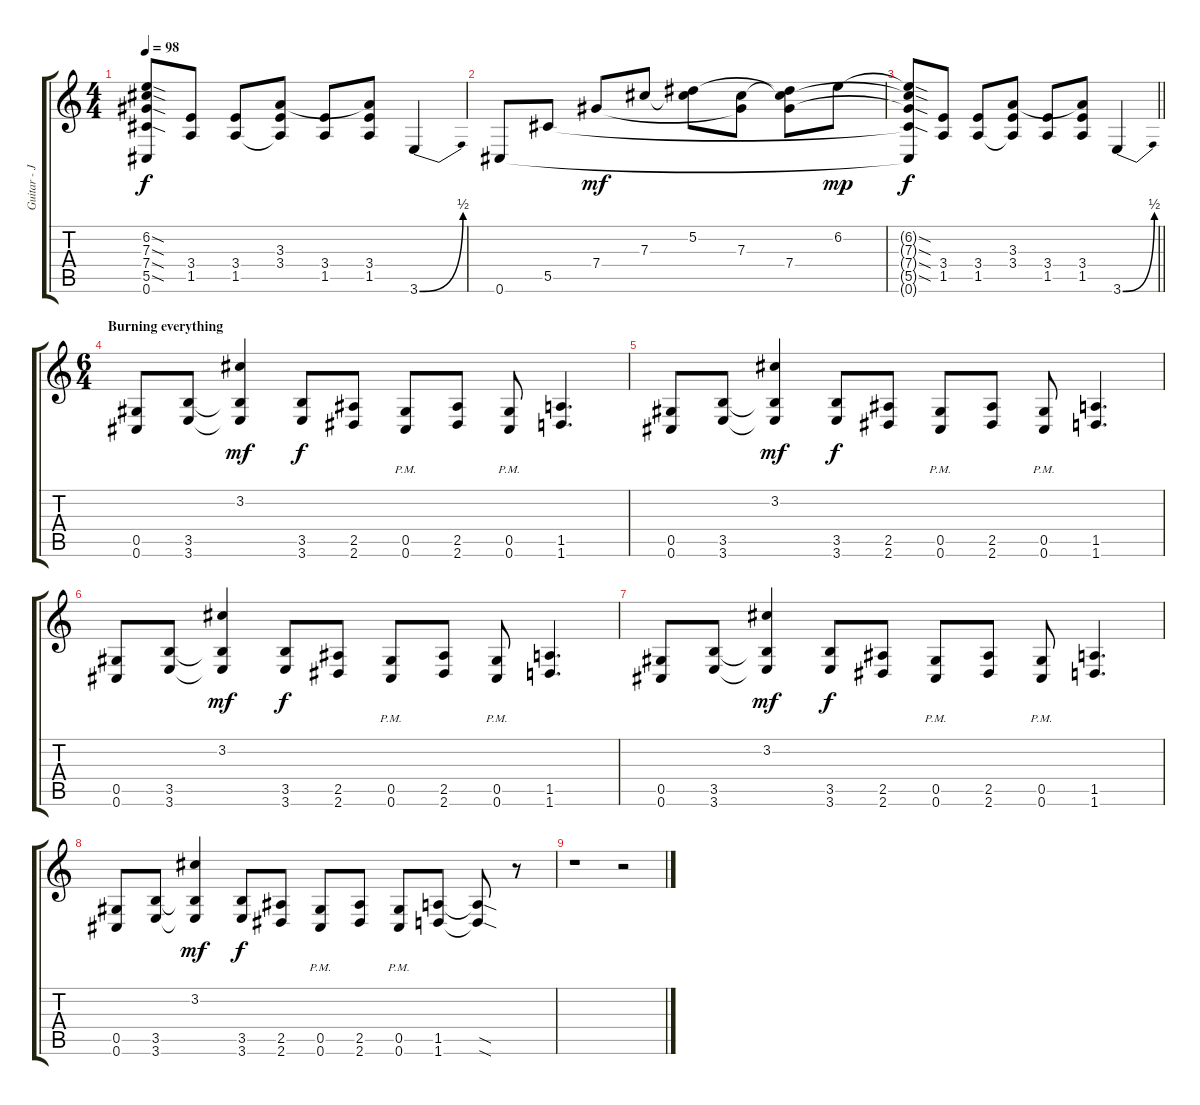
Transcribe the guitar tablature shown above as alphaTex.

\track ("Guitar - Jerry Cantrell" "Guitar - J") {instrument distortionguitar}
\staff {score tabs}
\tuning (Eb4 Bb3 Gb3 Db3 Ab2 Db2) {hide}
\ts (4 4)
\tempo 98
\clef g2
\ks c
(6.2{sod t} 7.3{sod t} 7.4{sod t} 5.5{sod t} 0.6{t}).8{dy f} (3.4 1.5).8 (3.4 1.5).8 (3.3 3.4 1.5{t}).8 (3.4 1.5).8 (3.3{t} 3.4 1.5).8 3.6{be (bend 0 0 60 2)}.4 |
0.6.8 5.5.8 7.4.8{dy mf} 7.3.8 (5.2 7.3{t}).8 (7.3 7.4{t}).8 (5.2{t} 7.3{t} 7.4).8 6.2.8{dy mp} |
\barLineRight lightlight
(6.2{sod t} 7.3{sod t} 7.4{sod t} 5.5{sod t} 0.6{t}).8{dy f} (3.4 1.5).8 (3.4 1.5).8 (3.3 3.4 1.5{t}).8 (3.4 1.5).8 (3.3{t} 3.4 1.5).8 3.6{be (bend 0 0 60 2)}.4 |
\ts (6 4)
\section ("" "Burning everything")
(0.5 0.6).8{volume 16 balance 8} (3.5 3.6).8 (3.2 3.5{t} 3.6{t}).4{dy mf} (3.5 3.6).8{dy f} (2.5 2.6).8 (0.5{pm} 0.6{pm}).8 (2.5 2.6).8 (0.5{pm} 0.6{pm}).8 (1.5 1.6).4{d} |
(0.5 0.6).8 (3.5 3.6).8 (3.2 3.5{t} 3.6{t}).4{dy mf} (3.5 3.6).8{dy f} (2.5 2.6).8 (0.5{pm} 0.6{pm}).8 (2.5 2.6).8 (0.5{pm} 0.6{pm}).8 (1.5 1.6).4{d} |
(0.5 0.6).8 (3.5 3.6).8 (3.2 3.5{t} 3.6{t}).4{dy mf} (3.5 3.6).8{dy f} (2.5 2.6).8 (0.5{pm} 0.6{pm}).8 (2.5 2.6).8 (0.5{pm} 0.6{pm}).8 (1.5 1.6).4{d} |
(0.5 0.6).8 (3.5 3.6).8 (3.2 3.5{t} 3.6{t}).4{dy mf} (3.5 3.6).8{dy f} (2.5 2.6).8 (0.5{pm} 0.6{pm}).8 (2.5 2.6).8 (0.5{pm} 0.6{pm}).8 (1.5 1.6).4{d} |
(0.5 0.6).8 (3.5 3.6).8 (3.2 3.5{t} 3.6{t}).4{dy mf} (3.5 3.6).8{dy f} (2.5 2.6).8 (0.5{pm} 0.6{pm}).8 (2.5 2.6).8 (0.5{pm} 0.6{pm}).8 (1.5 1.6).8 (1.5{sod t} 1.6{sod t}).8 r.8 |
r.1 r.2
